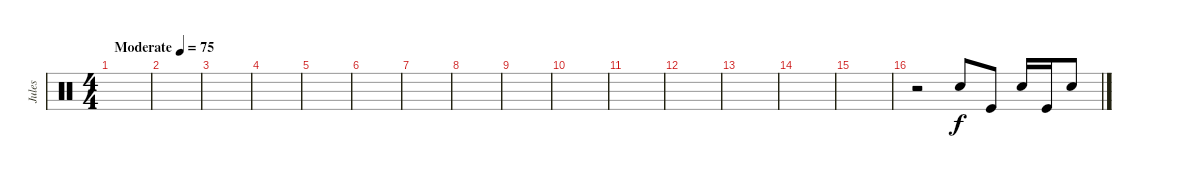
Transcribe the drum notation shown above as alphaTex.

\track ("Jules" "Jules") {instrument percussion}
\staff {score}
\articulation defaults
\ts (4 4)
\tempo (75 "Moderate")
\clef neutral
\ks c
|
|
|
|
|
|
|
|
|
|
|
|
|
|
|
r.2 "Snare (hit) 2".8 "Kick (hit)".8 "Snare (hit) 2".16 "Kick (hit)".16 "Snare (hit) 2".8
